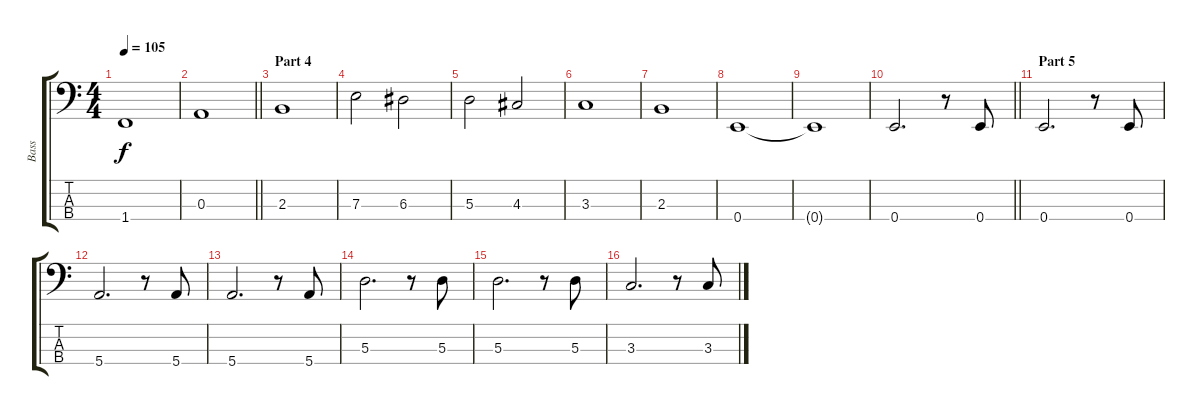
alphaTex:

\track ("Bass" "Bass") {instrument electricbassfinger}
\staff {score tabs}
\tuning (G2 D2 A1 E1) {hide}
\ts (4 4)
\tempo 105
\clef f4
\ks c
1.4.1{dy f} |
\barLineRight lightlight
0.3.1 |
\section ("" "Part 4")
2.3.1 |
7.3.2 6.3.2 |
5.3.2 4.3.2 |
3.3.1 |
2.3.1 |
0.4.1 |
0.4{t}.1 |
\barLineRight lightlight
0.4.2{d} r.8 0.4.8 |
\section ("" "Part 5")
0.4.2{d} r.8 0.4.8 |
5.4.2{d} r.8 5.4.8 |
5.4.2{d} r.8 5.4.8 |
5.3.2{d} r.8 5.3.8 |
5.3.2{d} r.8 5.3.8 |
3.3.2{d} r.8 3.3.8
